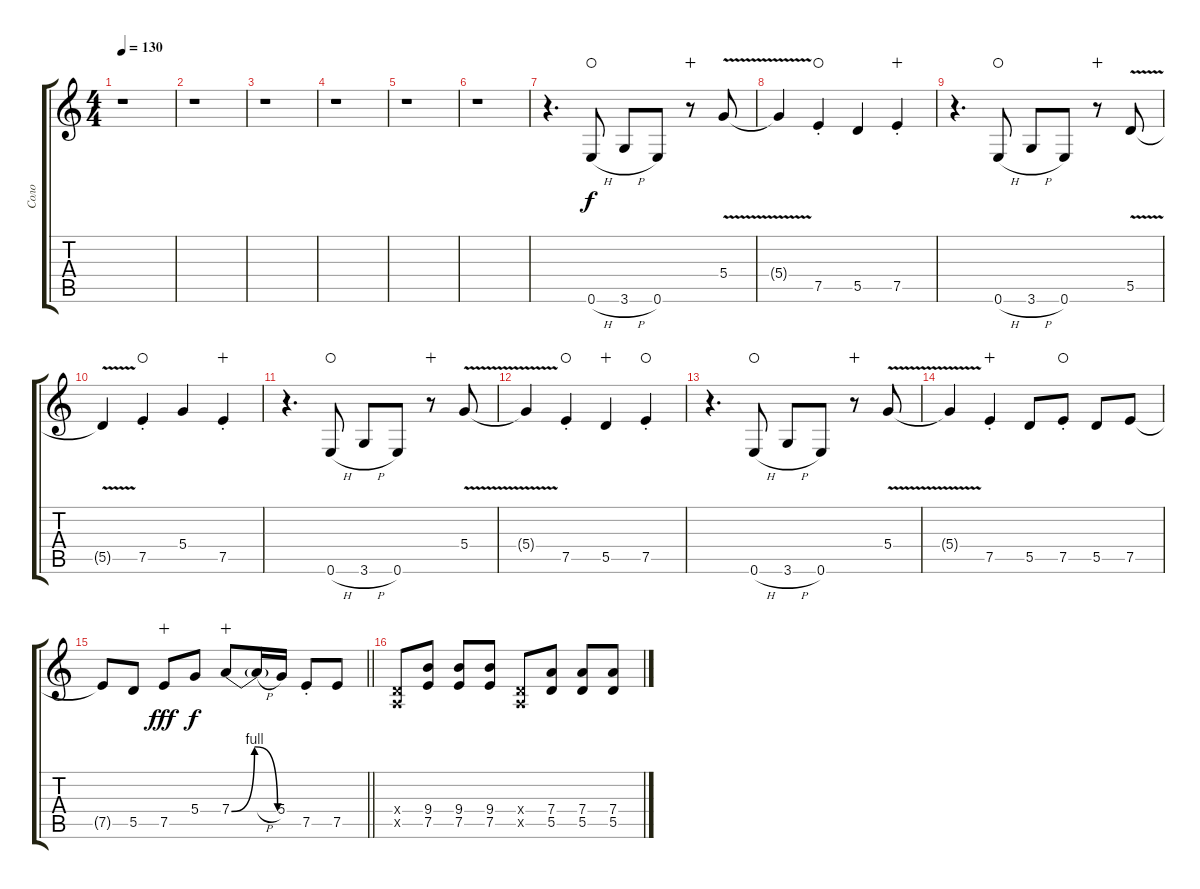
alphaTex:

\track ("Соло" "Соло") {instrument distortionguitar}
\staff {score tabs}
\tuning (E4 B3 G3 D3 A2 E2) {hide}
\ts (4 4)
\tempo 130
\clef g2
\ks c
r.1{dy f} |
r.1 |
r.1 |
r.1 |
r.1 |
r.1 |
r.4{d} 0.6{h}.8{waho} 3.6{h}.8 0.6.8 r.8{wahc} 5.4{v}.8 |
5.4{t}.4 7.5{st}.4{waho} 5.5.4 7.5{st}.4{wahc} |
r.4{d} 0.6{h}.8{waho} 3.6{h}.8 0.6.8 r.8{wahc} 5.5{v}.8 |
5.5{t}.4 7.5{st}.4{waho} 5.4.4 7.5{st}.4{wahc} |
r.4{d} 0.6{h}.8{waho} 3.6{h}.8 0.6.8 r.8{wahc} 5.4{v}.8 |
5.4{t}.4 7.5{st}.4{waho} 5.5.4{wahc} 7.5{st}.4{waho} |
r.4{d} 0.6{h}.8{waho} 3.6{h}.8 0.6.8 r.8{wahc} 5.4{v}.8 |
5.4{t}.4 7.5{st}.4{wahc} 5.5.8 7.5{st}.8{waho} 5.5.8 7.5.8 |
\barLineRight lightlight
7.5{t}.8 5.5.8 7.5.8{dy fff wahc} 5.4.8{dy f} 7.4{be (bendrelease 0 0 10 4 34 4 60 0)}.8{wahc} 7.4{h t}.16 5.4.16 7.5{st}.8 7.5.8 |
(0.4{x} 0.5{x}).8 (9.4 7.5).8 (9.4 7.5).8 (9.4 7.5).8 (0.4{x} 0.5{x}).8 (7.4 5.5).8 (7.4 5.5).8 (7.4 5.5).8
